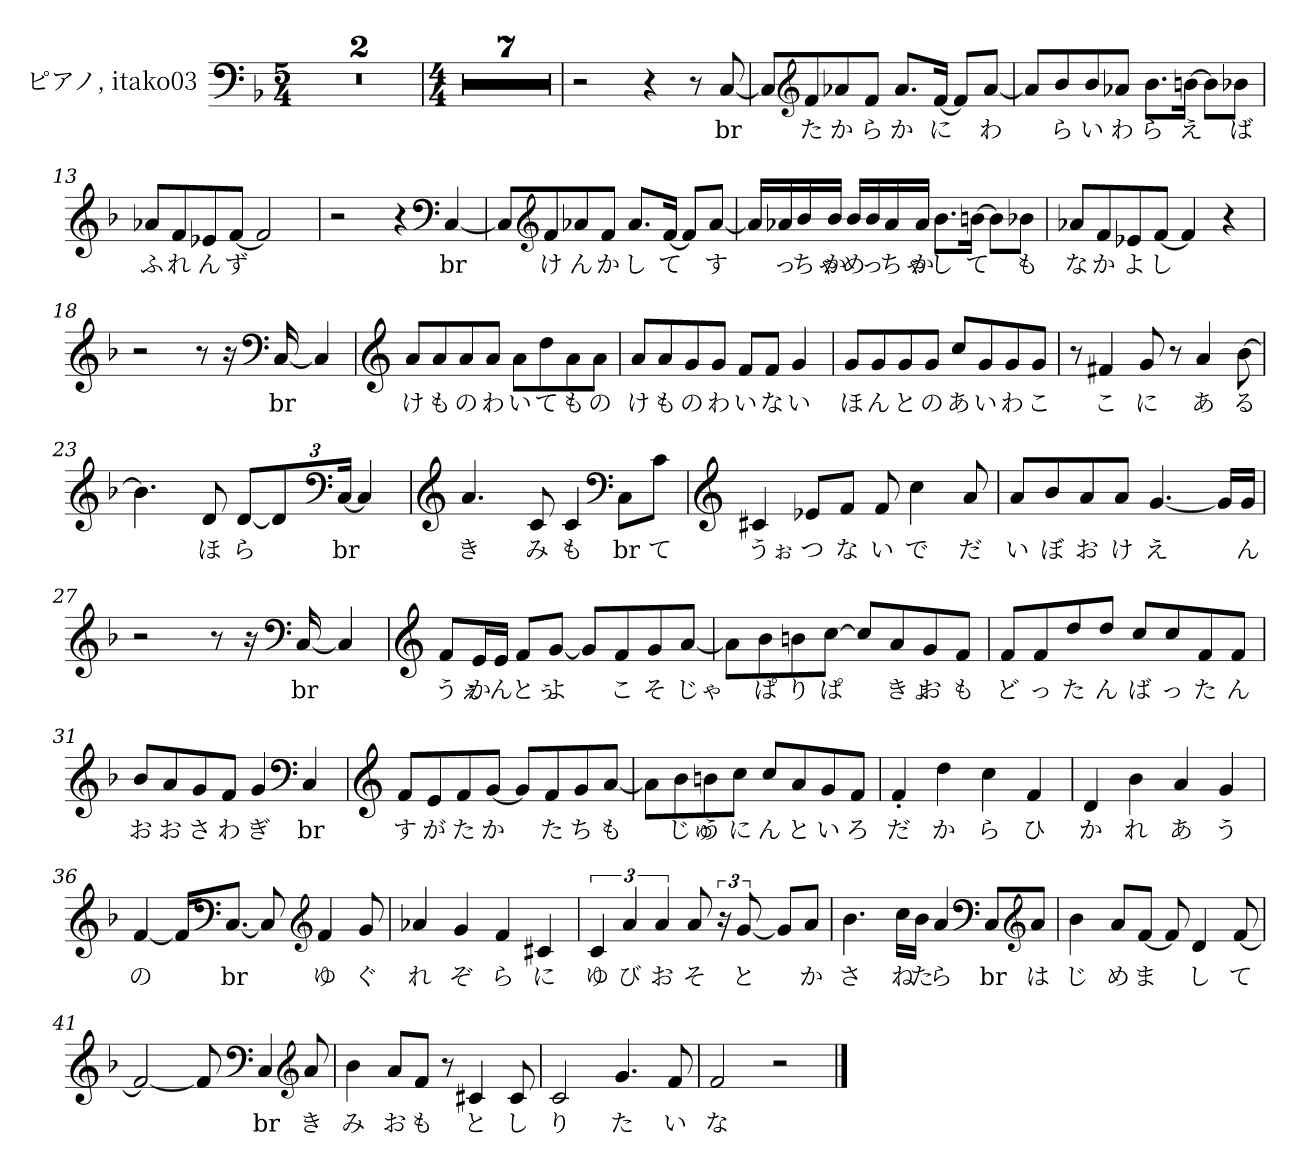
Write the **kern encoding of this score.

**kern	**text
*part1	*part1
*staff1	*staff1
*I"ピアノ, itako03	*
*clefF4	*
*k[b-]	*
*M5/4	*
*MM100	*
=1	=1
4%5r	.
=2	=2
4%5r	.
=3	=3
*M4/4	*
*MM170	*
1r	.
=4	=4
1r	.
=5	=5
1r	.
=6	=6
1r	.
=7	=7
1r	.
=8	=8
1r	.
=9	=9
1r	.
=10	=10
2r	.
4r	.
8r	.
!	!LO:LY:b
[8C/	br
=11	=11
8C/L]	.
*clefG2	*
!	!LO:LY:b
8f/	た
!	!LO:LY:b
8a-X/	か
!	!LO:LY:b
8f/J	ら
!	!LO:LY:b
8.a-/L	か
!	!LO:LY:b
[16f/Jk	に
8f/L]	.
!	!LO:LY:b
[8a-/J	わ
!!LO:LB:g=z
=12	=12
8a-/L]	.
!	!LO:LY:b
8b-/	ら
!	!LO:LY:b
8b-/	い
!	!LO:LY:b
8a-X/J	わ
!	!LO:LY:b
8.b-\L	ら
!	!LO:LY:b
[16bn\Jk	え
8b\L]	.
!	!LO:LY:b
8b-X\J	ば
=13	=13
!	!LO:LY:b
8a-X/L	ふ
!	!LO:LY:b
8f/	れ
!	!LO:LY:b
8e-X/	ん
!	!LO:LY:b
[8f/J	ず
2f/]	.
=14	=14
2r	.
4r	.
*clefF4	*
!	!LO:LY:b
[4C/	br
=15	=15
8C/L]	.
*clefG2	*
!	!LO:LY:b
8f/	け
!	!LO:LY:b
8a-X/	ん
!	!LO:LY:b
8f/J	か
!	!LO:LY:b
8.a-/L	し
!	!LO:LY:b
[16f/Jk	て
8f/L]	.
!	!LO:LY:b
[8a-/J	す
!!LO:LB:g=z
=16	=16
16a-/LL]	.
!	!LO:LY:b
16a-X/	っ
!	!LO:LY:b
16b-/	ちゃ
!	!LO:LY:b
16b-/JJ	か
!	!LO:LY:b
16b-/LL	め
!	!LO:LY:b
16b-/	っ
!	!LO:LY:b
16a-/	ちゃ
!	!LO:LY:b
16a-/JJ	か
!	!LO:LY:b
8.b-\L	し
!	!LO:LY:b
[16bn\Jk	て
8b\L]	.
!	!LO:LY:b
8b-X\J	も
=17	=17
!	!LO:LY:b
8a-X/L	な
!	!LO:LY:b
8f/	か
!	!LO:LY:b
8e-X/	よ
!	!LO:LY:b
[8f/J	し
4f/]	.
4r	.
=18	=18
2r	.
8r	.
16r	.
*clefF4	*
!	!LO:LY:b
[16C/	br
4C/]	.
=19	=19
*clefG2	*
!	!LO:LY:b
8a/L	け
!	!LO:LY:b
8a/	も
!	!LO:LY:b
8a/	の
!	!LO:LY:b
8a/J	わ
!	!LO:LY:b
8a\L	い
!	!LO:LY:b
8dd\	て
!	!LO:LY:b
8a\	も
!	!LO:LY:b
8a\J	の
!!LO:LB:g=z
=20	=20
!	!LO:LY:b
8a/L	け
!	!LO:LY:b
8a/	も
!	!LO:LY:b
8g/	の
!	!LO:LY:b
8g/J	わ
!	!LO:LY:b
8f/L	い
!	!LO:LY:b
8f/J	な
!	!LO:LY:b
4g/	い
=21	=21
!	!LO:LY:b
8g/L	ほ
!	!LO:LY:b
8g/	ん
!	!LO:LY:b
8g/	と
!	!LO:LY:b
8g/J	の
!	!LO:LY:b
8cc/L	あ
!	!LO:LY:b
8g/	い
!	!LO:LY:b
8g/	わ
!	!LO:LY:b
8g/J	こ
=22	=22
8r	.
!	!LO:LY:b
4f#X/	こ
!	!LO:LY:b
8g/	に
8r	.
!	!LO:LY:b
4a/	あ
!	!LO:LY:b
[8b-\	る
=23	=23
4.b-\]	.
!	!LO:LY:b
8d/	ほ
!	!LO:LY:b
[8d/L	ら
*Xbrackettup	*
12d/]	.
*clefF4	*
!	!LO:LY:b
[24C/Jk	br
4C/]	.
=24	=24
*clefG2	*
!	!LO:LY:b
4.a/	き
!	!LO:LY:b
8c/	み
!	!LO:LY:b
4c/	も
*clefF4	*
!	!LO:LY:b
8C\L	br
!	!LO:LY:b
8c\J	て
!!LO:LB:g=z
=25	=25
*clefG2	*
!	!LO:LY:b
4c#X/	うぉ
!	!LO:LY:b
8e-X/L	つ
!	!LO:LY:b
8f/J	な
!	!LO:LY:b
8f/	い
!	!LO:LY:b
4cc\	で
!	!LO:LY:b
8a/	だ
=26	=26
!	!LO:LY:b
8a/L	い
!	!LO:LY:b
8b-/	ぼ
!	!LO:LY:b
8a/	お
!	!LO:LY:b
8a/J	け
!	!LO:LY:b
[4.g/	え
16g/LL]	.
!	!LO:LY:b
16g/JJ	ん
=27	=27
2r	.
8r	.
16r	.
*clefF4	*
!	!LO:LY:b
[16C/	br
4C/]	.
=28	=28
*clefG2	*
!	!LO:LY:b
8f/L	うぇ
!	!LO:LY:b
16e/L	か
!	!LO:LY:b
16e/JJ	ん
!	!LO:LY:b
8f/L	とぅ
!	!LO:LY:b
[8g/J	よ
8g/L]	.
!	!LO:LY:b
8f/	こ
!	!LO:LY:b
8g/	そ
!	!LO:LY:b
[8a/J	じゃ
!!LO:LB:g=z
=29	=29
8a\L]	.
!	!LO:LY:b
8b-\	ぱ
!	!LO:LY:b
8bn\	り
!	!LO:LY:b
[8cc\J	ぱ
8cc/L]	.
!	!LO:LY:b
8a/	きょ
!	!LO:LY:b
8g/	お
!	!LO:LY:b
8f/J	も
=30	=30
!	!LO:LY:b
8f/L	ど
!	!LO:LY:b
8f/	っ
!	!LO:LY:b
8dd/	た
!	!LO:LY:b
8dd/J	ん
!	!LO:LY:b
8cc/L	ば
!	!LO:LY:b
8cc/	っ
!	!LO:LY:b
8f/	た
!	!LO:LY:b
8f/J	ん
=31	=31
!	!LO:LY:b
8b-/L	お
!	!LO:LY:b
8a/	お
!	!LO:LY:b
8g/	さ
!	!LO:LY:b
8f/J	わ
!	!LO:LY:b
4g/	ぎ
*clefF4	*
!	!LO:LY:b
4C/	br
=32	=32
*clefG2	*
!	!LO:LY:b
8f/L	す
!	!LO:LY:b
8e/	が
!	!LO:LY:b
8f/	た
!	!LO:LY:b
[8g/J	か
8g/L]	.
!	!LO:LY:b
8f/	た
!	!LO:LY:b
8g/	ち
!	!LO:LY:b
[8a/J	も
!!LO:LB:g=z
=33	=33
8a\L]	.
!	!LO:LY:b
8b-\	じゅ
!	!LO:LY:b
8bn\	う
!	!LO:LY:b
8cc\J	に
!	!LO:LY:b
8cc/L	ん
!	!LO:LY:b
8a/	と
!	!LO:LY:b
8g/	い
!	!LO:LY:b
8f/J	ろ
=34	=34
!	!LO:LY:b
4f'/	だ
!	!LO:LY:b
4dd\	か
!	!LO:LY:b
4cc\	ら
!	!LO:LY:b
4f/	ひ
=35	=35
!	!LO:LY:b
4d/	か
!	!LO:LY:b
4b-\	れ
!	!LO:LY:b
4a/	あ
!	!LO:LY:b
4g/	う
=36	=36
!	!LO:LY:b
[4f/	の
16f/KL]	.
*clefF4	*
!	!LO:LY:b
[8.C/J	br
8C/]	.
*clefG2	*
!	!LO:LY:b
4f/	ゆ
!	!LO:LY:b
8g/	ぐ
=37	=37
!	!LO:LY:b
4a-X/	れ
!	!LO:LY:b
4g/	ぞ
!	!LO:LY:b
4f/	ら
!	!LO:LY:b
4c#X/	に
!!LO:LB:g=z
=38	=38
*brackettup	*
!	!LO:LY:b
6c/	ゆ
!	!LO:LY:b
6a/	び
!	!LO:LY:b
6a/	お
!	!LO:LY:b
8a/	そ
24r	.
!	!LO:LY:b
[12g/	と
8g/L]	.
!	!LO:LY:b
8a/J	か
=39	=39
!	!LO:LY:b
4.b-\	さ
!	!LO:LY:b
16cc\LL	ね
!	!LO:LY:b
16b-\JJ	た
!	!LO:LY:b
4a/	ら
*clefF4	*
!	!LO:LY:b
8C/L	br
*clefG2	*
!	!LO:LY:b
8a/J	は
=40	=40
!	!LO:LY:b
4b-\	じ
!	!LO:LY:b
8a/L	め
!	!LO:LY:b
[8f/J	ま
8f/]	.
!	!LO:LY:b
4d/	し
!	!LO:LY:b
[8f/	て
=41	=41
2f/_	.
8f/]	.
*clefF4	*
!	!LO:LY:b
4C/	br
*clefG2	*
!	!LO:LY:b
8a/	き
!!LO:LB:g=z
=42	=42
!	!LO:LY:b
4b-\	み
!	!LO:LY:b
8a/L	お
!	!LO:LY:b
8f/J	も
8r	.
!	!LO:LY:b
4c#X/	と
!	!LO:LY:b
8c#/	し
=43	=43
!	!LO:LY:b
2c/	り
!	!LO:LY:b
4.g/	た
!	!LO:LY:b
8f/	い
=44	=44
!	!LO:LY:b
2f/	な
2r	.
==	==
*-	*-
